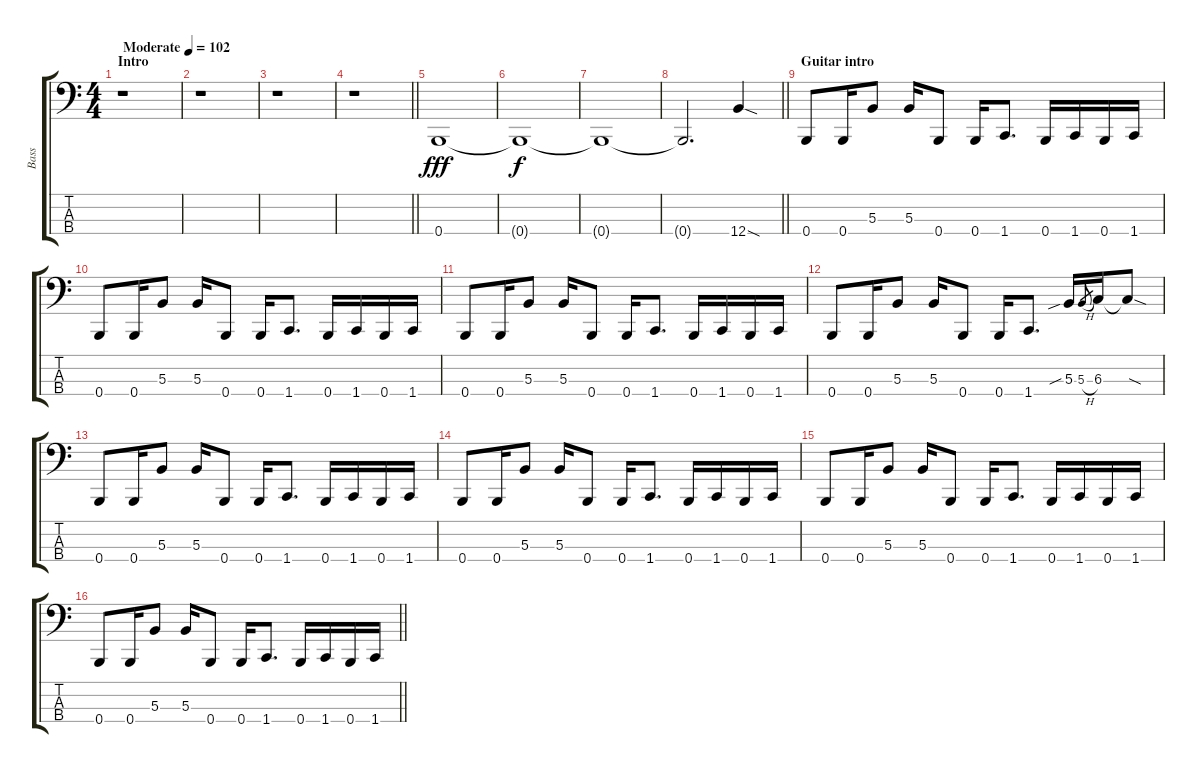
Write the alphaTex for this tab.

\track ("Bass" "Bass") {instrument electricbasspick}
\staff {score tabs}
\tuning (E2 B1 Gb1 B0) {hide}
\ts (4 4)
\section ("" "Intro")
\tempo (102 "Moderate")
\clef f4
\ks c
r.1{dy fff instrument electricbasspick} |
r.1 |
r.1 |
\barLineRight lightlight
r.1 |
0.4.1 |
0.4{t}.1{dy f} |
0.4{t}.1 |
\barLineRight lightlight
0.4{t}.2{d} 12.4{sod}.4 |
\section ("" "Guitar intro")
0.4.8 0.4.16 5.3.8 5.3.16 0.4.8 0.4.16 1.4.8{d} 0.4.16 1.4.16 0.4.16 1.4.16 |
0.4.8 0.4.16 5.3.8 5.3.16 0.4.8 0.4.16 1.4.8{d} 0.4.16 1.4.16 0.4.16 1.4.16 |
0.4.8 0.4.16 5.3.8 5.3.16 0.4.8 0.4.16 1.4.8{d} 0.4.16 1.4.16 0.4.16 1.4.16 |
0.4.8 0.4.16 5.3.8 5.3.16 0.4.8 0.4.16 1.4.8{d} 5.3{sib}.16 5.3{h}.8{gr} 6.3.16 6.3{sod t}.8 |
0.4.8 0.4.16 5.3.8 5.3.16 0.4.8 0.4.16 1.4.8{d} 0.4.16 1.4.16 0.4.16 1.4.16 |
0.4.8 0.4.16 5.3.8 5.3.16 0.4.8 0.4.16 1.4.8{d} 0.4.16 1.4.16 0.4.16 1.4.16 |
0.4.8 0.4.16 5.3.8 5.3.16 0.4.8 0.4.16 1.4.8{d} 0.4.16 1.4.16 0.4.16 1.4.16 |
\barLineRight lightlight
0.4.8 0.4.16 5.3.8 5.3.16 0.4.8 0.4.16 1.4.8{d} 0.4.16 1.4.16 0.4.16 1.4.16
